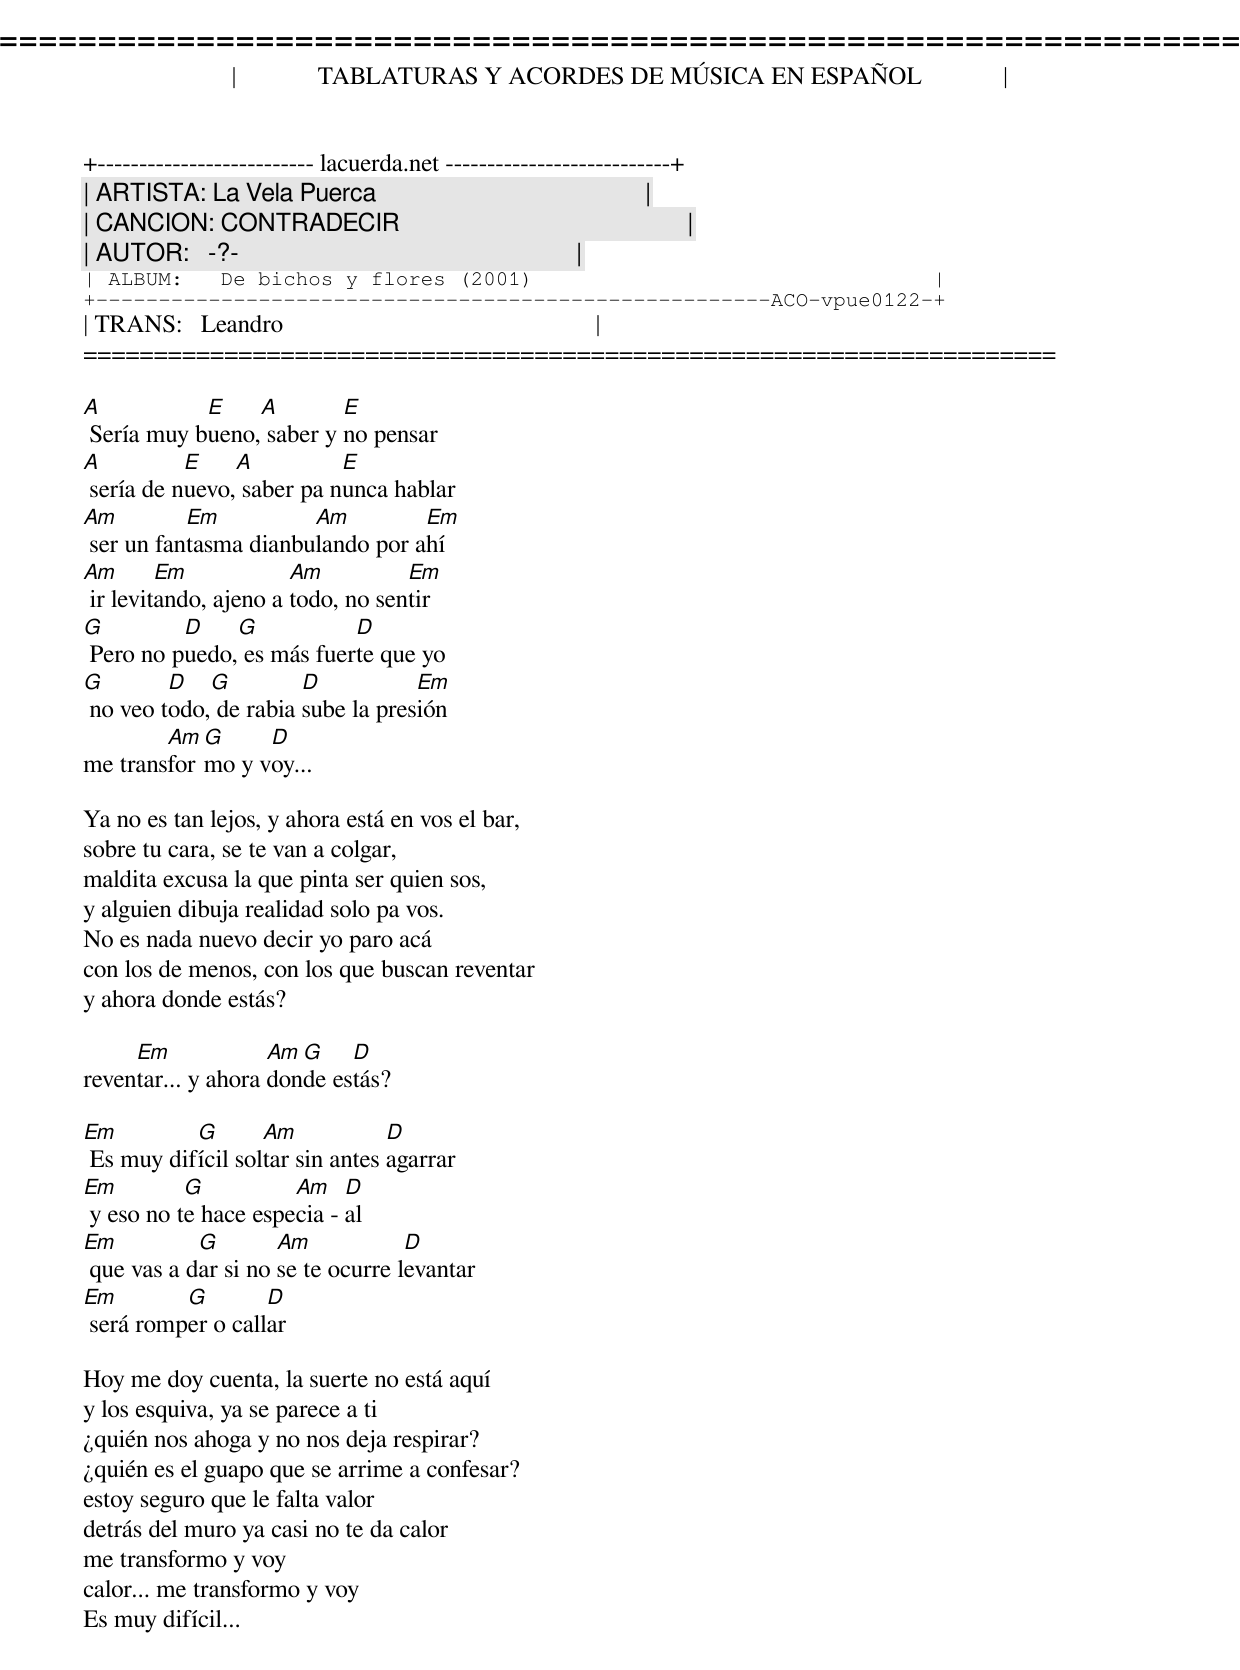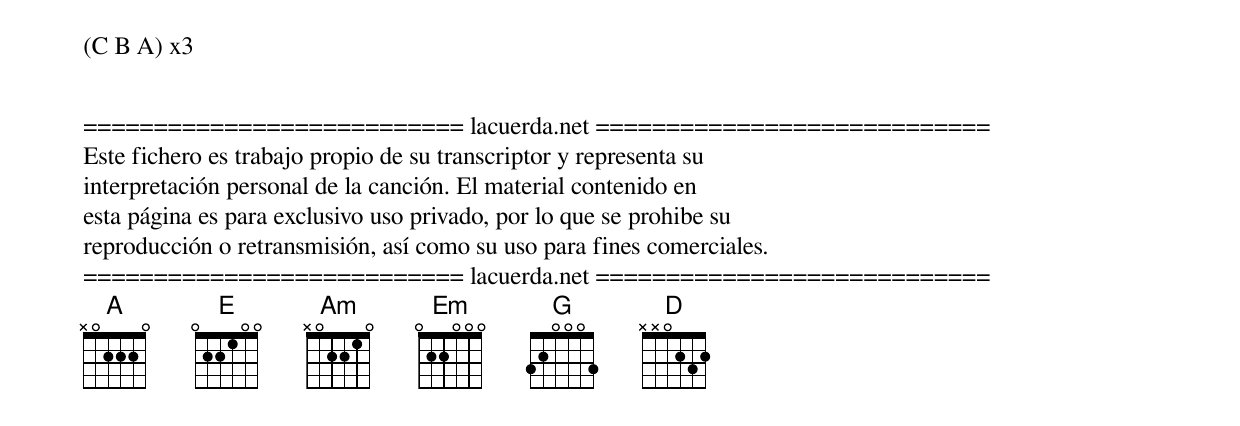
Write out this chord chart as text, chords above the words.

=====================================================================
|             TABLATURAS Y ACORDES DE MÚSICA EN ESPAÑOL             |
+-------------------------- lacuerda.net ---------------------------+
| ARTISTA: La Vela Puerca                                           |
| CANCION: CONTRADECIR                                              |
| AUTOR:   -?-                                                      |
| ALBUM:   De bichos y flores (2001)                                |
+------------------------------------------------------ACO-vpue0122-+
| TRANS:   Leandro                                                  |
=====================================================================

A           E    A        E
 Sería muy bueno, saber y no pensar
A          E    A          E
 sería de nuevo, saber pa nunca hablar
Am         Em          Am         Em
 ser un fantasma dianbulando por ahí
Am       Em            Am          Em
 ir levitando, ajeno a todo, no sentir
G         D    G           D
 Pero no puedo, es más fuerte que yo
G        D   G         D           Em
 no veo todo, de rabia sube la presión
        Am G     D
me transformo y voy...

Ya no es tan lejos, y ahora está en vos el bar,
sobre tu cara, se te van a colgar,
maldita excusa la que pinta ser quien sos,
y alguien dibuja realidad solo pa vos.
No es nada nuevo decir yo paro acá
con los de menos, con los que buscan reventar
y ahora donde estás?

     Em             Am G    D
reventar... y ahora donde estás?

Em         G       Am            D
 Es muy difícil soltar sin antes agarrar
Em         G          Am    D
 y eso no te hace especia - al
Em          G        Am            D
 que vas a dar si no se te ocurre levantar
Em        G        D
 será romper o callar

Hoy me doy cuenta, la suerte no está aquí
y los esquiva, ya se parece a ti
¿quién nos ahoga y no nos deja respirar?
¿quién es el guapo que se arrime a confesar?
estoy seguro que le falta valor
detrás del muro ya casi no te da calor
me transformo y voy
calor... me transformo y voy
Es muy difícil...
(C B A) x3


=========================== lacuerda.net ============================
Este fichero es trabajo propio de su transcriptor y representa su
interpretación personal de la canción. El material contenido en
esta página es para exclusivo uso privado, por lo que se prohibe su
reproducción o retransmisión, así como su uso para fines comerciales.
=========================== lacuerda.net ============================
